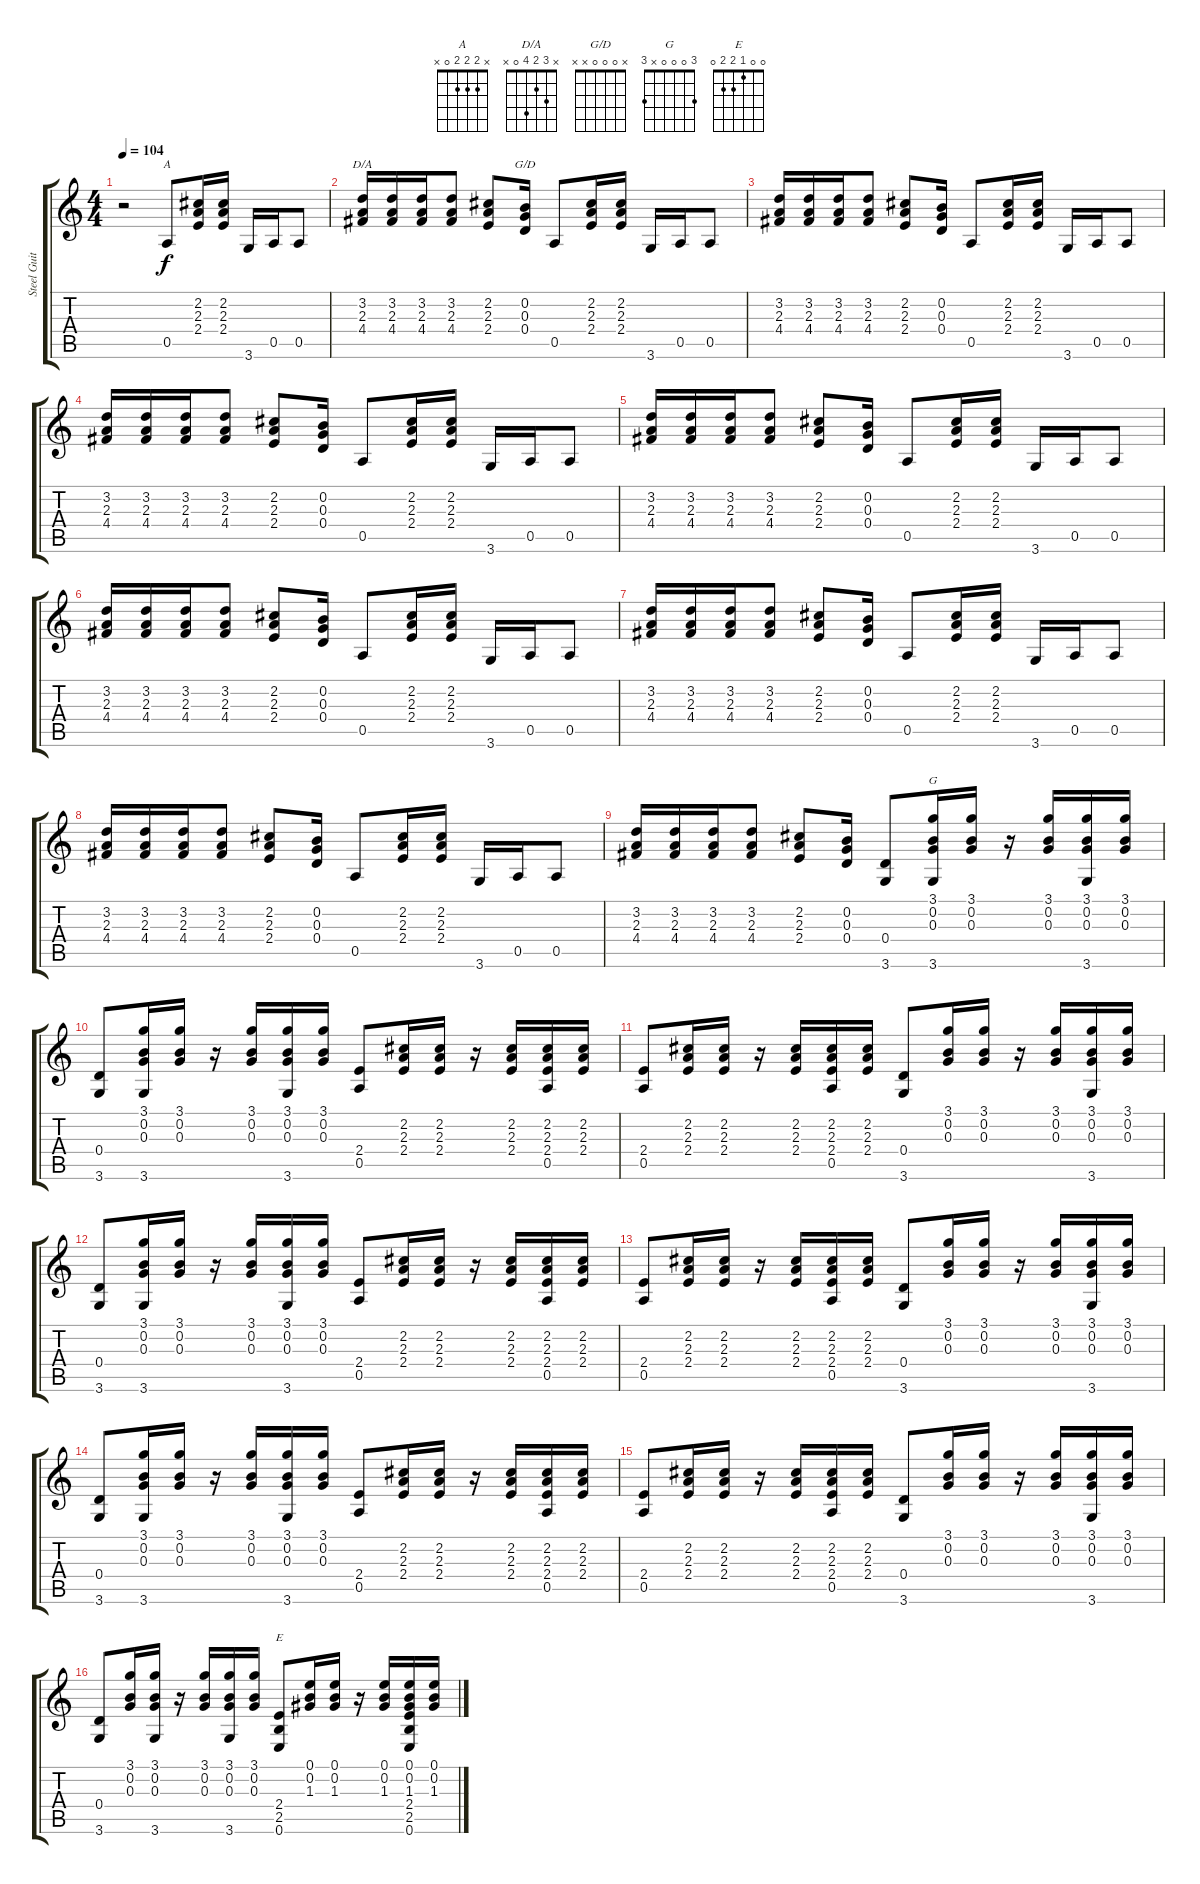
\track ("Steel Guitar" "Steel Guit") {instrument acousticguitarsteel}
\staff {score tabs}
\tuning (E4 B3 G3 D3 A2 E2) {hide}
\chord ("A" x 2 2 2 0 x)
\chord ("D/A" x 3 2 4 0 x)
\chord ("G/D" x 0 0 0 x x)
\chord ("G" 3 0 0 0 x 3)
\chord ("E" 0 0 1 2 2 0)
\ts (4 4)
\tempo 104
\clef g2
\ks c
r.2{dy f} 0.5.8{ch "A"} (2.2 2.3 2.4).16 (2.2 2.3 2.4).16 3.6.16 0.5.16 0.5.8 |
(3.2 2.3 4.4).16{ch "D/A"} (3.2 2.3 4.4).16 (3.2 2.3 4.4).16 (3.2 2.3 4.4).8 (2.2 2.3 2.4).8 (0.2 0.3 0.4).16{ch "G/D"} 0.5.8 (2.2 2.3 2.4).16 (2.2 2.3 2.4).16 3.6.16 0.5.16 0.5.8 |
(3.2 2.3 4.4).16 (3.2 2.3 4.4).16 (3.2 2.3 4.4).16 (3.2 2.3 4.4).8 (2.2 2.3 2.4).8 (0.2 0.3 0.4).16 0.5.8 (2.2 2.3 2.4).16 (2.2 2.3 2.4).16 3.6.16 0.5.16 0.5.8 |
(3.2 2.3 4.4).16 (3.2 2.3 4.4).16 (3.2 2.3 4.4).16 (3.2 2.3 4.4).8 (2.2 2.3 2.4).8 (0.2 0.3 0.4).16 0.5.8 (2.2 2.3 2.4).16 (2.2 2.3 2.4).16 3.6.16 0.5.16 0.5.8 |
(3.2 2.3 4.4).16 (3.2 2.3 4.4).16 (3.2 2.3 4.4).16 (3.2 2.3 4.4).8 (2.2 2.3 2.4).8 (0.2 0.3 0.4).16 0.5.8 (2.2 2.3 2.4).16 (2.2 2.3 2.4).16 3.6.16 0.5.16 0.5.8 |
(3.2 2.3 4.4).16 (3.2 2.3 4.4).16 (3.2 2.3 4.4).16 (3.2 2.3 4.4).8 (2.2 2.3 2.4).8 (0.2 0.3 0.4).16 0.5.8 (2.2 2.3 2.4).16 (2.2 2.3 2.4).16 3.6.16 0.5.16 0.5.8 |
(3.2 2.3 4.4).16 (3.2 2.3 4.4).16 (3.2 2.3 4.4).16 (3.2 2.3 4.4).8 (2.2 2.3 2.4).8 (0.2 0.3 0.4).16 0.5.8 (2.2 2.3 2.4).16 (2.2 2.3 2.4).16 3.6.16 0.5.16 0.5.8 |
(3.2 2.3 4.4).16 (3.2 2.3 4.4).16 (3.2 2.3 4.4).16 (3.2 2.3 4.4).8 (2.2 2.3 2.4).8 (0.2 0.3 0.4).16 0.5.8 (2.2 2.3 2.4).16 (2.2 2.3 2.4).16 3.6.16 0.5.16 0.5.8 |
(3.2 2.3 4.4).16 (3.2 2.3 4.4).16 (3.2 2.3 4.4).16 (3.2 2.3 4.4).8 (2.2 2.3 2.4).8 (0.2 0.3 0.4).16 (0.4 3.6).8 (3.1 0.2 0.3 3.6).16{ch "G"} (3.1 0.2 0.3).16 r.16 (3.1 0.2 0.3).16 (3.1 0.2 0.3 3.6).16 (3.1 0.2 0.3).16 |
(0.4 3.6).8 (3.1 0.2 0.3 3.6).16 (3.1 0.2 0.3).16 r.16 (3.1 0.2 0.3).16 (3.1 0.2 0.3 3.6).16 (3.1 0.2 0.3).16 (2.4 0.5).8 (2.2 2.3 2.4).16 (2.2 2.3 2.4).16 r.16 (2.2 2.3 2.4).16 (2.2 2.3 2.4 0.5).16 (2.2 2.3 2.4).16 |
(2.4 0.5).8 (2.2 2.3 2.4).16 (2.2 2.3 2.4).16 r.16 (2.2 2.3 2.4).16 (2.2 2.3 2.4 0.5).16 (2.2 2.3 2.4).16 (0.4 3.6).8 (3.1 0.2 0.3).16 (3.1 0.2 0.3).16 r.16 (3.1 0.2 0.3).16 (3.1 0.2 0.3 3.6).16 (3.1 0.2 0.3).16 |
(0.4 3.6).8 (3.1 0.2 0.3 3.6).16 (3.1 0.2 0.3).16 r.16 (3.1 0.2 0.3).16 (3.1 0.2 0.3 3.6).16 (3.1 0.2 0.3).16 (2.4 0.5).8 (2.2 2.3 2.4).16 (2.2 2.3 2.4).16 r.16 (2.2 2.3 2.4).16 (2.2 2.3 2.4 0.5).16 (2.2 2.3 2.4).16 |
(2.4 0.5).8 (2.2 2.3 2.4).16 (2.2 2.3 2.4).16 r.16 (2.2 2.3 2.4).16 (2.2 2.3 2.4 0.5).16 (2.2 2.3 2.4).16 (0.4 3.6).8 (3.1 0.2 0.3).16 (3.1 0.2 0.3).16 r.16 (3.1 0.2 0.3).16 (3.1 0.2 0.3 3.6).16 (3.1 0.2 0.3).16 |
(0.4 3.6).8 (3.1 0.2 0.3 3.6).16 (3.1 0.2 0.3).16 r.16 (3.1 0.2 0.3).16 (3.1 0.2 0.3 3.6).16 (3.1 0.2 0.3).16 (2.4 0.5).8 (2.2 2.3 2.4).16 (2.2 2.3 2.4).16 r.16 (2.2 2.3 2.4).16 (2.2 2.3 2.4 0.5).16 (2.2 2.3 2.4).16 |
(2.4 0.5).8 (2.2 2.3 2.4).16 (2.2 2.3 2.4).16 r.16 (2.2 2.3 2.4).16 (2.2 2.3 2.4 0.5).16 (2.2 2.3 2.4).16 (0.4 3.6).8 (3.1 0.2 0.3).16 (3.1 0.2 0.3).16 r.16 (3.1 0.2 0.3).16 (3.1 0.2 0.3 3.6).16 (3.1 0.2 0.3).16 |
(0.4 3.6).8 (3.1 0.2 0.3).16 (3.1 0.2 0.3 3.6).16 r.16 (3.1 0.2 0.3).16 (3.1 0.2 0.3 3.6).16 (3.1 0.2 0.3).16 (2.4 2.5 0.6).8{ch "E"} (0.1 0.2 1.3).16 (0.1 0.2 1.3).16 r.16 (0.1 0.2 1.3).16 (0.1 0.2 1.3 2.4 2.5 0.6).16 (0.1 0.2 1.3).16
